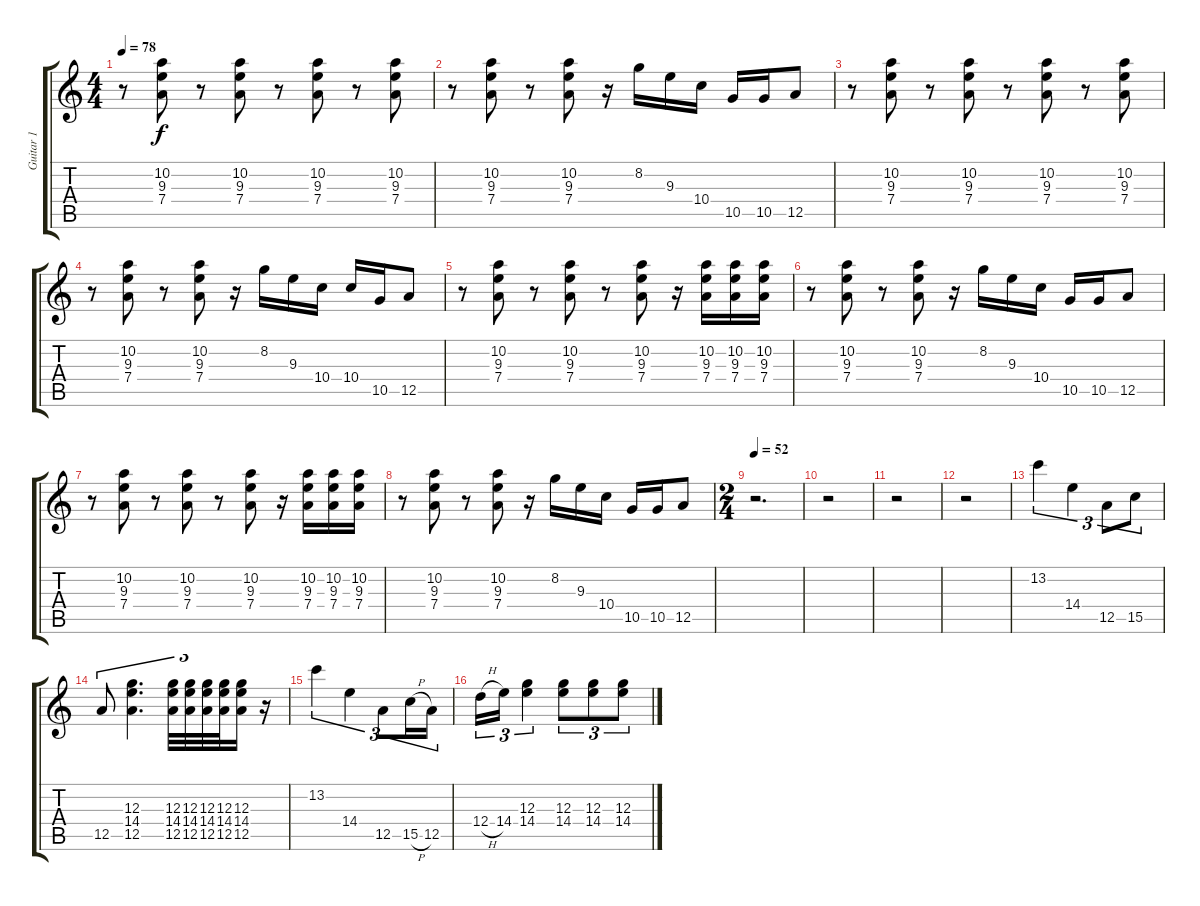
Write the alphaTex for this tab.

\track ("Guitar 1" "Guitar 1") {instrument overdrivenguitar}
\staff {score tabs}
\tuning (E4 B3 G3 D3 A2 E2) {hide}
\ts (4 4)
\tempo 78
\clef g2
\ks c
r.8{dy f} (10.2 9.3 7.4).8 r.8 (10.2 9.3 7.4).8 r.8 (10.2 9.3 7.4).8 r.8 (10.2 9.3 7.4).8 |
r.8 (10.2 9.3 7.4).8 r.8 (10.2 9.3 7.4).8 r.16 8.2.16 9.3.16 10.4.16 10.5.16 10.5.16 12.5.8 |
r.8 (10.2 9.3 7.4).8 r.8 (10.2 9.3 7.4).8 r.8 (10.2 9.3 7.4).8 r.8 (10.2 9.3 7.4).8 |
r.8 (10.2 9.3 7.4).8 r.8 (10.2 9.3 7.4).8 r.16 8.2.16 9.3.16 10.4.16 10.4.16 10.5.16 12.5.8 |
r.8 (10.2 9.3 7.4).8 r.8 (10.2 9.3 7.4).8 r.8 (10.2 9.3 7.4).8 r.16 (10.2 9.3 7.4).16 (10.2 9.3 7.4).16 (10.2 9.3 7.4).16 |
r.8 (10.2 9.3 7.4).8 r.8 (10.2 9.3 7.4).8 r.16 8.2.16 9.3.16 10.4.16 10.5.16 10.5.16 12.5.8 |
r.8 (10.2 9.3 7.4).8 r.8 (10.2 9.3 7.4).8 r.8 (10.2 9.3 7.4).8 r.16 (10.2 9.3 7.4).16 (10.2 9.3 7.4).16 (10.2 9.3 7.4).16 |
r.8 (10.2 9.3 7.4).8 r.8 (10.2 9.3 7.4).8 r.16 8.2.16 9.3.16 10.4.16 10.5.16 10.5.16 12.5.8 |
\ts (2 4)
\tempo 52
r.2{d} |
r.2 |
r.2 |
r.2 |
13.2.4{tu (3 2)} 14.4.4{tu (3 2)} 12.5.8{tu (3 2)} 15.5.8{tu (3 2)} |
12.5.8{tu (3 2)} (12.3 14.4 12.5).4{d tu (3 2)} (12.3 14.4 12.5).32{tu (3 2)} (12.3 14.4 12.5).32{tu (3 2)} (12.3 14.4 12.5).32{tu (3 2)} (12.3 14.4 12.5).32{tu (3 2)} (12.3 14.4 12.5).16{tu (3 2)} r.16{tu (3 2)} |
13.2.4{tu (3 2)} 14.4.4{tu (3 2)} 12.5.8{tu (3 2)} 15.5{h}.16{tu (3 2)} 12.5.16{tu (3 2)} |
12.4{h}.16{tu (3 2)} 14.4.16{tu (3 2)} (12.3 14.4).4{tu (3 2)} (12.3 14.4).8{tu (3 2)} (12.3 14.4).8{tu (3 2)} (12.3 14.4).8{tu (3 2)}
